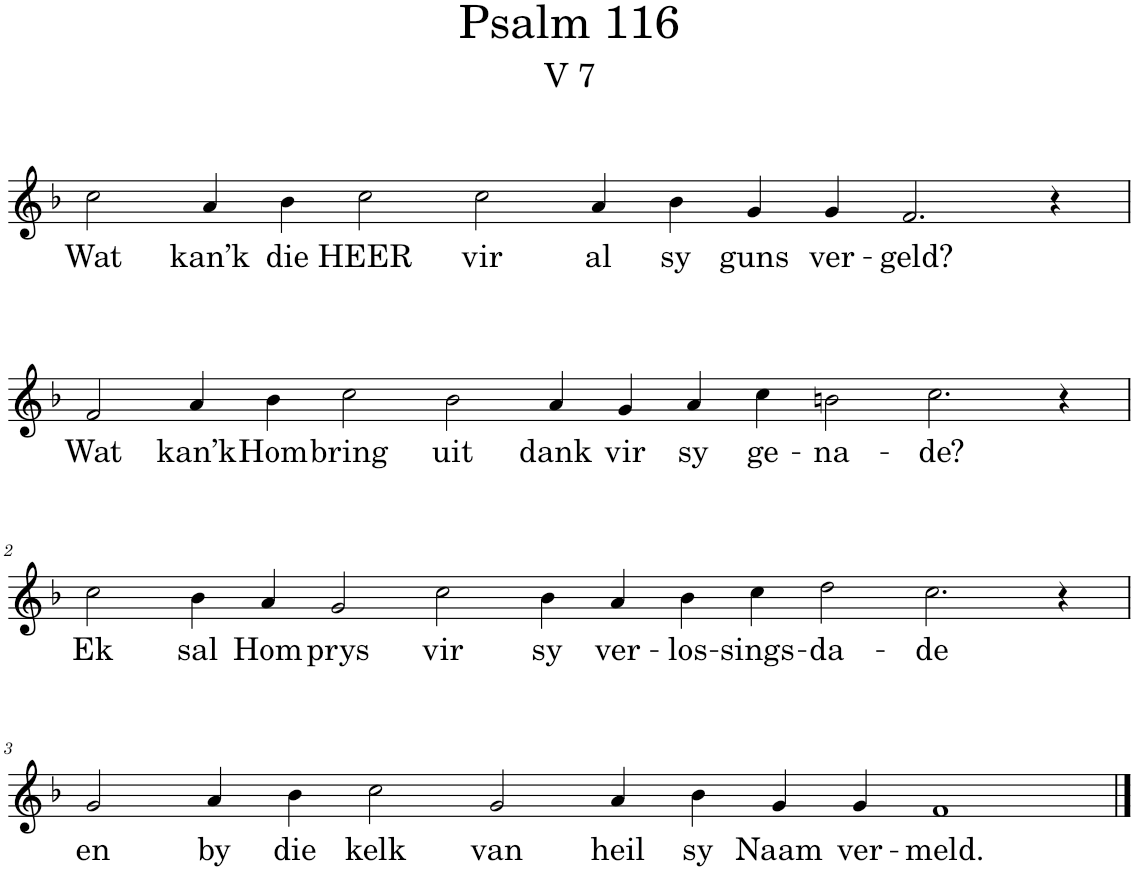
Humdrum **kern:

**kern	**text
*part1	*part1
*staff1	*staff1
*I"Pipe Organ	*
*I'Org.	*
*clefG2	*
*k[b-]	*
*M18/4	*
=	=
!	!LO:LY:b
2cc\	Wat
!	!LO:LY:b
4a/	kan’k
!	!LO:LY:b
4b-\	die
!	!LO:LY:b
2cc\	HEER
!	!LO:LY:b
2cc\	vir
!	!LO:LY:b
4a/	al
!	!LO:LY:b
4b-\	sy
!	!LO:LY:b
4g/	guns
!	!LO:LY:b
4g/	ver-
!	!LO:LY:b
2.f/	-geld?
4r	.
!!LO:LB:g=z
=1	=1
!	!LO:LY:b
2f/	Wat
!	!LO:LY:b
4a/	kan’k
!	!LO:LY:b
4b-\	Hom
!	!LO:LY:b
2cc\	bring
!	!LO:LY:b
2b-\	uit
!	!LO:LY:b
4a/	dank
!	!LO:LY:b
4g/	vir
!	!LO:LY:b
4a/	sy
!	!LO:LY:b
4cc\	ge-
!	!LO:LY:b
2bn\	-na-
!	!LO:LY:b
2.cc\	-de?
4r	.
!!LO:LB:g=z
=2	=2
!	!LO:LY:b
2cc\	Ek
!	!LO:LY:b
4b-\	sal
!	!LO:LY:b
4a/	Hom
!	!LO:LY:b
2g/	prys
!	!LO:LY:b
2cc\	vir
!	!LO:LY:b
4b-\	sy
!	!LO:LY:b
4a/	ver-
!	!LO:LY:b
4b-\	-los-
!	!LO:LY:b
4cc\	-sings-
!	!LO:LY:b
2dd\	-da-
!	!LO:LY:b
2.cc\	-de
4r	.
!!LO:LB:g=z
=3	=3
*M16/4	*
!	!LO:LY:b
2g/	en
!	!LO:LY:b
4a/	by
!	!LO:LY:b
4b-\	die
!	!LO:LY:b
2cc\	kelk
!	!LO:LY:b
2g/	van
!	!LO:LY:b
4a/	heil
!	!LO:LY:b
4b-\	sy
!	!LO:LY:b
4g/	Naam
!	!LO:LY:b
4g/	ver-
!	!LO:LY:b
1f	-meld.
==	==
*-	*-
